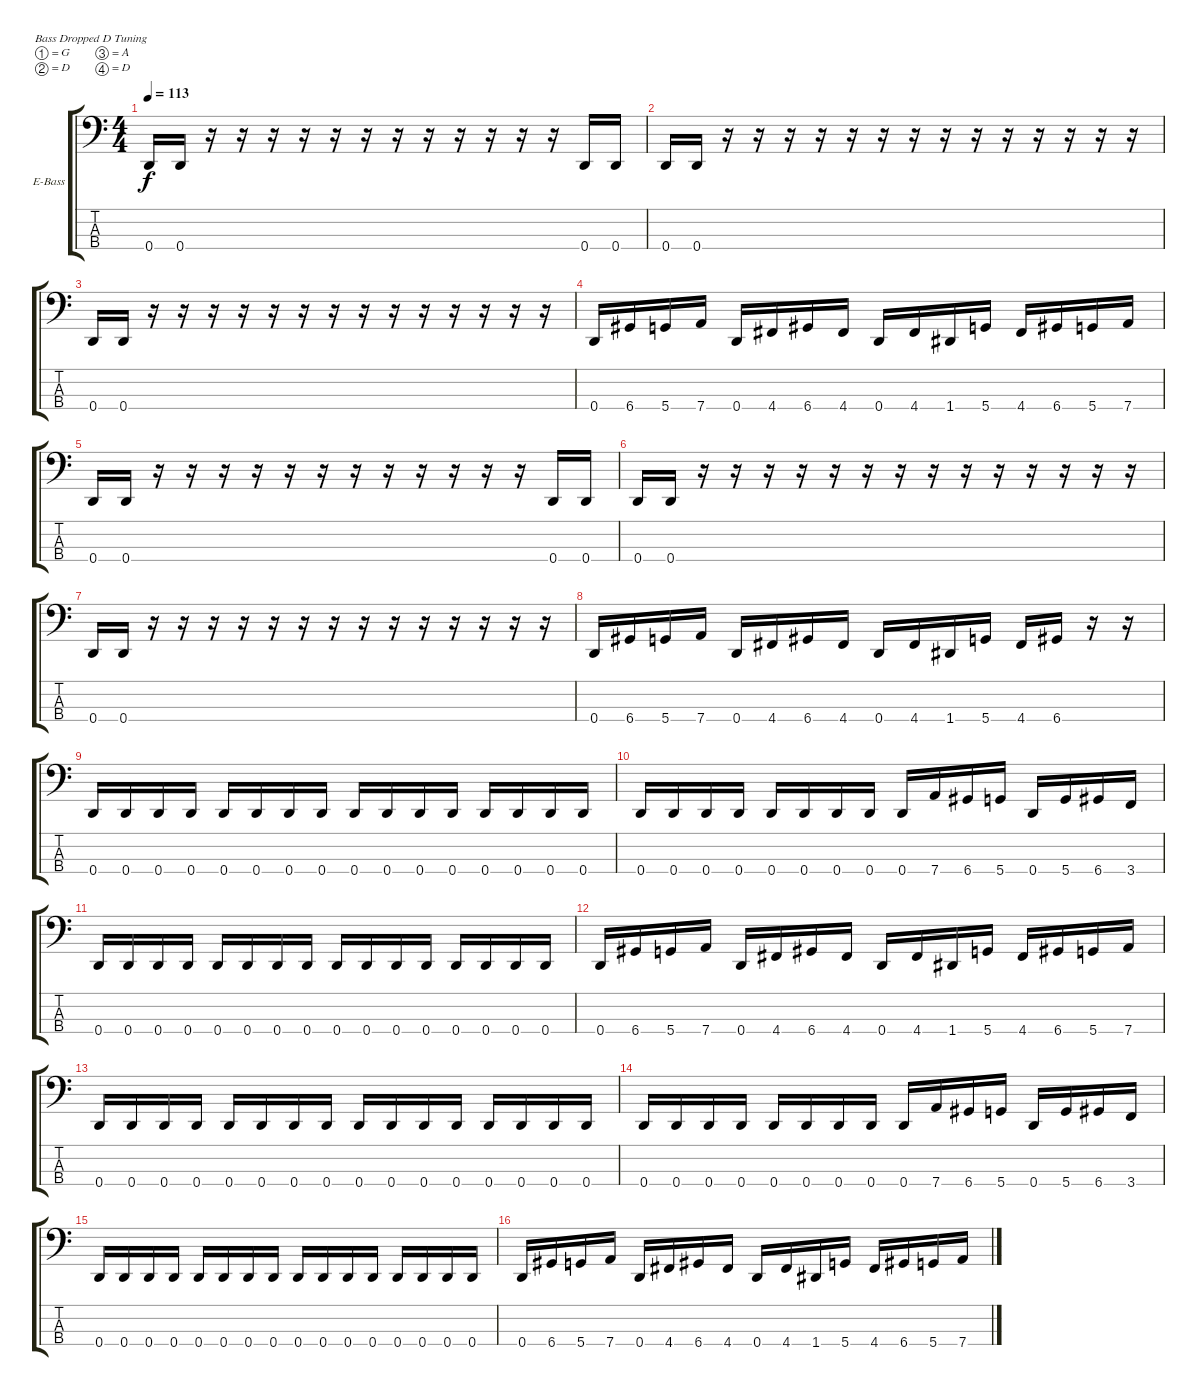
\bracketExtendMode groupsimilarinstruments
\firstSystemTrackNameOrientation horizontal
\otherSystemsTrackNameOrientation horizontal
\track ("Bass" "E-Bass") {instrument electricbassfinger}
\staff {score tabs}
\tuning (G2 D2 A1 D1)
\ts (4 4)
\tempo 113
\clef f4
\ks c
0.4.16{dy f instrument electricbassfinger} 0.4.16 r.16 r.16 r.16 r.16 r.16 r.16 r.16 r.16 r.16 r.16 r.16 r.16 0.4.16 0.4.16 |
0.4.16 0.4.16 r.16 r.16 r.16 r.16 r.16 r.16 r.16 r.16 r.16 r.16 r.16 r.16 r.16 r.16 |
0.4.16 0.4.16 r.16 r.16 r.16 r.16 r.16 r.16 r.16 r.16 r.16 r.16 r.16 r.16 r.16 r.16 |
0.4.16 6.4.16 5.4.16 7.4.16 0.4.16 4.4.16 6.4.16 4.4.16 0.4.16 4.4.16 1.4.16 5.4.16 4.4.16 6.4.16 5.4.16 7.4.16 |
0.4.16 0.4.16 r.16 r.16 r.16 r.16 r.16 r.16 r.16 r.16 r.16 r.16 r.16 r.16 0.4.16 0.4.16 |
0.4.16 0.4.16 r.16 r.16 r.16 r.16 r.16 r.16 r.16 r.16 r.16 r.16 r.16 r.16 r.16 r.16 |
0.4.16 0.4.16 r.16 r.16 r.16 r.16 r.16 r.16 r.16 r.16 r.16 r.16 r.16 r.16 r.16 r.16 |
0.4.16 6.4.16 5.4.16 7.4.16 0.4.16 4.4.16 6.4.16 4.4.16 0.4.16 4.4.16 1.4.16 5.4.16 4.4.16 6.4.16 r.16 r.16 |
0.4.16 0.4.16 0.4.16 0.4.16 0.4.16 0.4.16 0.4.16 0.4.16 0.4.16 0.4.16 0.4.16 0.4.16 0.4.16 0.4.16 0.4.16 0.4.16 |
0.4.16 0.4.16 0.4.16 0.4.16 0.4.16 0.4.16 0.4.16 0.4.16 0.4.16 7.4.16 6.4.16 5.4.16 0.4.16 5.4.16 6.4.16 3.4.16 |
0.4.16 0.4.16 0.4.16 0.4.16 0.4.16 0.4.16 0.4.16 0.4.16 0.4.16 0.4.16 0.4.16 0.4.16 0.4.16 0.4.16 0.4.16 0.4.16 |
0.4.16 6.4.16 5.4.16 7.4.16 0.4.16 4.4.16 6.4.16 4.4.16 0.4.16 4.4.16 1.4.16 5.4.16 4.4.16 6.4.16 5.4.16 7.4.16 |
0.4.16 0.4.16 0.4.16 0.4.16 0.4.16 0.4.16 0.4.16 0.4.16 0.4.16 0.4.16 0.4.16 0.4.16 0.4.16 0.4.16 0.4.16 0.4.16 |
0.4.16 0.4.16 0.4.16 0.4.16 0.4.16 0.4.16 0.4.16 0.4.16 0.4.16 7.4.16 6.4.16 5.4.16 0.4.16 5.4.16 6.4.16 3.4.16 |
0.4.16 0.4.16 0.4.16 0.4.16 0.4.16 0.4.16 0.4.16 0.4.16 0.4.16 0.4.16 0.4.16 0.4.16 0.4.16 0.4.16 0.4.16 0.4.16 |
0.4.16 6.4.16 5.4.16 7.4.16 0.4.16 4.4.16 6.4.16 4.4.16 0.4.16 4.4.16 1.4.16 5.4.16 4.4.16 6.4.16 5.4.16 7.4.16
